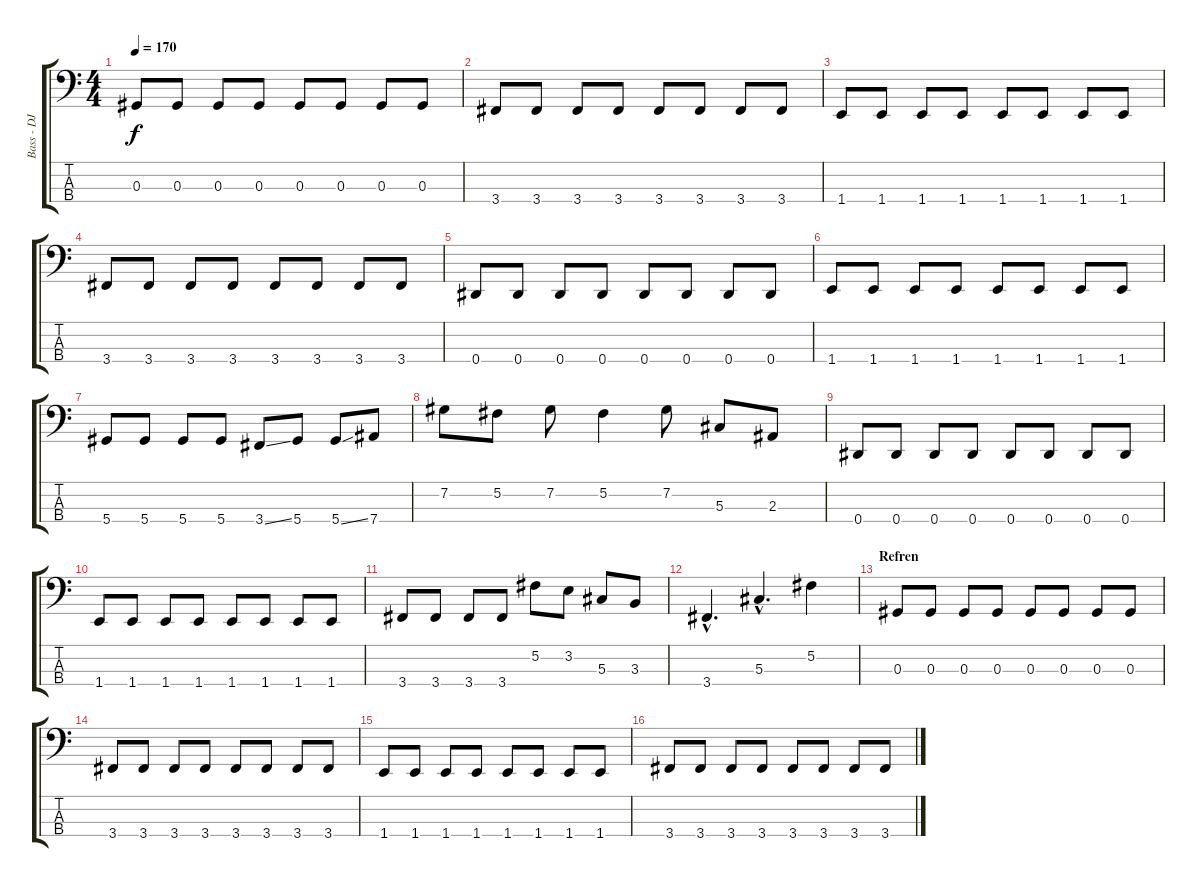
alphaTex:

\track ("Bass - DJ" "Bass - DJ") {instrument electricbassfinger}
\staff {score tabs}
\tuning (Gb2 Db2 Ab1 Eb1) {hide}
\ts (4 4)
\tempo 170
\clef f4
\ks c
0.3.8{dy f} 0.3.8 0.3.8 0.3.8 0.3.8 0.3.8 0.3.8 0.3.8 |
3.4.8 3.4.8 3.4.8 3.4.8 3.4.8 3.4.8 3.4.8 3.4.8 |
1.4.8 1.4.8 1.4.8 1.4.8 1.4.8 1.4.8 1.4.8 1.4.8 |
3.4.8 3.4.8 3.4.8 3.4.8 3.4.8 3.4.8 3.4.8 3.4.8 |
0.4.8 0.4.8 0.4.8 0.4.8 0.4.8 0.4.8 0.4.8 0.4.8 |
1.4.8 1.4.8 1.4.8 1.4.8 1.4.8 1.4.8 1.4.8 1.4.8 |
5.4.8 5.4.8 5.4.8 5.4.8 3.4{ss}.8 5.4.8 5.4{ss}.8 7.4.8 |
7.2.8 5.2.8 7.2.8 5.2.4 7.2.8 5.3.8 2.3.8 |
0.4.8 0.4.8 0.4.8 0.4.8 0.4.8 0.4.8 0.4.8 0.4.8 |
1.4.8 1.4.8 1.4.8 1.4.8 1.4.8 1.4.8 1.4.8 1.4.8 |
3.4.8 3.4.8 3.4.8 3.4.8 5.2.8 3.2.8 5.3.8 3.3.8 |
3.4{hac}.4{d} 5.3{hac}.4{d} 5.2.4 |
\section ("" "Refren")
0.3.8 0.3.8 0.3.8 0.3.8 0.3.8 0.3.8 0.3.8 0.3.8 |
3.4.8 3.4.8 3.4.8 3.4.8 3.4.8 3.4.8 3.4.8 3.4.8 |
1.4.8 1.4.8 1.4.8 1.4.8 1.4.8 1.4.8 1.4.8 1.4.8 |
3.4.8 3.4.8 3.4.8 3.4.8 3.4.8 3.4.8 3.4.8 3.4.8
